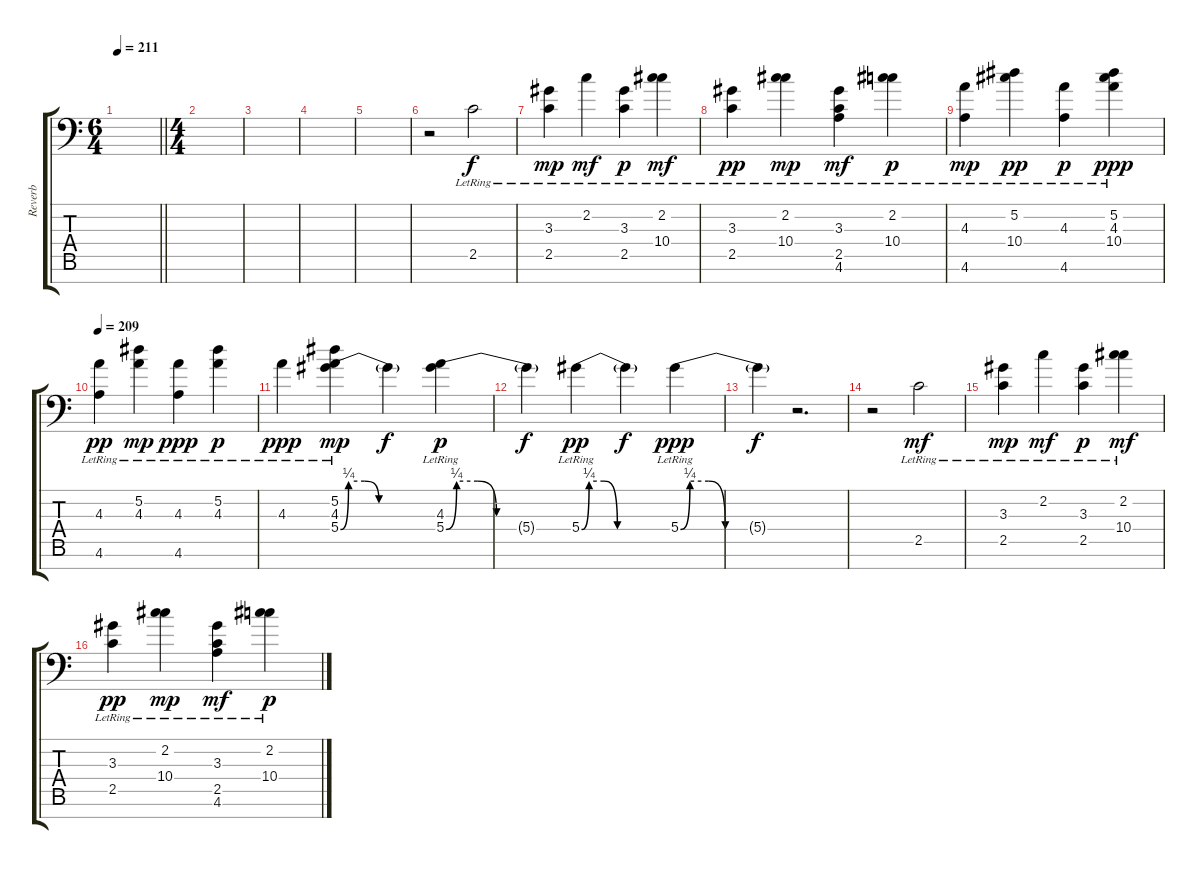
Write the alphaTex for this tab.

\track ("Reverb" "Reverb") {instrument electricguitarjazz}
\staff {score tabs}
\tuning (Eb4 Bb3 F3 Eb3 Bb2 F2 Ab1) {hide}
\ts (6 4)
\tempo 211
\clef f4
\barLineRight lightlight
\ks c
|
\ts (4 4)
\section ("" "")
|
|
|
|
r.2 2.5{lr}.2 |
(3.3{lr} 2.5{lr}).4{dy mp} 2.2{lr}.4{dy mf} (3.3{lr} 2.5{lr}).4{dy p} (2.2{lr} 10.4{lr}).4{dy mf} |
(3.3{lr} 2.5{lr}).4{dy pp} (2.2{lr} 10.4{lr}).4{dy mp} (3.3{lr} 2.5{lr} 4.6{lr}).4{dy mf} (2.2{lr} 10.4{lr}).4{dy p} |
(4.3{lr} 4.6{lr}).4{dy mp} (5.2{lr} 10.4{lr}).4{dy pp} (4.3{lr} 4.6{lr}).4{dy p} (5.2{lr} 4.3{lr} 10.4{lr}).4{dy ppp} |
\tempo 209
(4.3{lr} 4.6{lr}).4{dy pp} (5.2{lr} 4.3{lr}).4{dy mp} (4.3{lr} 4.6{lr}).4{dy ppp} (5.2{lr} 4.3{lr}).4{dy p} |
4.3{lr}.4{dy ppp} (5.2{lr} 4.3{lr} 5.4{be (custom 0 0 5 1 15 1 24 0 60 0) lr}).4{dy mp} 5.4{t}.4{dy f} (4.3{lr} 5.4{be (custom 0 0 5 1 15 1 24 0 60 0) lr}).4{dy p} |
5.4{t}.4{dy f} 5.4{be (custom 0 0 5 1 15 1 24 0 60 0) lr}.4{dy pp} 5.4{t}.4{dy f} 5.4{be (custom 0 0 5 1 15 1 24 0 60 0) lr}.4{dy ppp} |
5.4{t}.4{dy f} r.2{d} |
r.2 2.5{lr}.2{dy mf} |
(3.3{lr} 2.5{lr}).4{dy mp} 2.2{lr}.4{dy mf} (3.3{lr} 2.5{lr}).4{dy p} (2.2{lr} 10.4{lr}).4{dy mf} |
(3.3{lr} 2.5{lr}).4{dy pp} (2.2{lr} 10.4{lr}).4{dy mp} (3.3{lr} 2.5{lr} 4.6{lr}).4{dy mf} (2.2{lr} 10.4{lr}).4{dy p}
